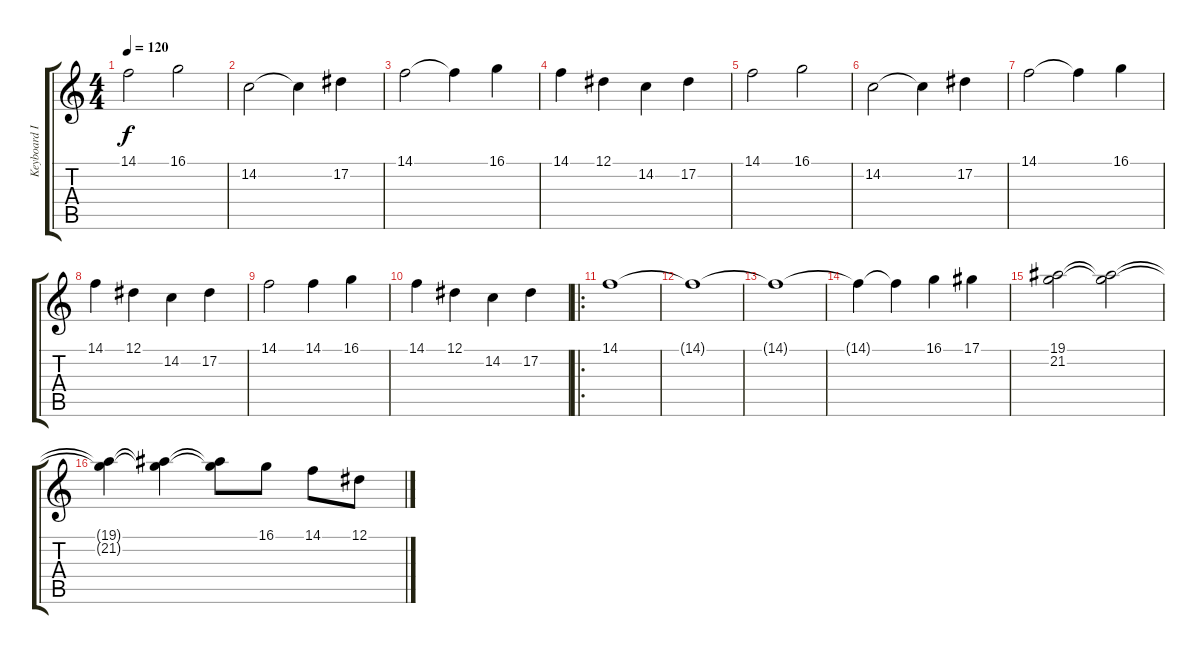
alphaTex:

\track ("Keyboard II" "Keyboard I") {instrument lead6voice}
\staff {score tabs}
\tuning (Eb4 Bb3 Gb3 Db3 Ab2 Eb2) {hide}
\ts (4 4)
\tempo 120
\clef g2
\ks c
14.1.2{dy f instrument lead6voice} 16.1.2 |
14.2.2 14.2{t}.4 17.2.4 |
14.1.2 14.1{t}.4 16.1.4 |
14.1.4 12.1.4 14.2.4 17.2.4 |
14.1.2 16.1.2 |
14.2.2 14.2{t}.4 17.2.4 |
14.1.2 14.1{t}.4 16.1.4 |
14.1.4 12.1.4 14.2.4 17.2.4 |
14.1.2 14.1.4 16.1.4 |
14.1.4 12.1.4 14.2.4 17.2.4 |
\ro
14.1.1 |
14.1{t}.1 |
14.1{t}.1 |
14.1{t}.4 14.1{t}.4 16.1.4 17.1.4 |
(19.1 21.2).2 (19.1{t} 21.2{t}).2 |
(19.1{t} 21.2{t}).4 (19.1{t} 21.2{t}).4 (19.1{t} 21.2{t}).8 16.1.8 14.1.8 12.1.8
